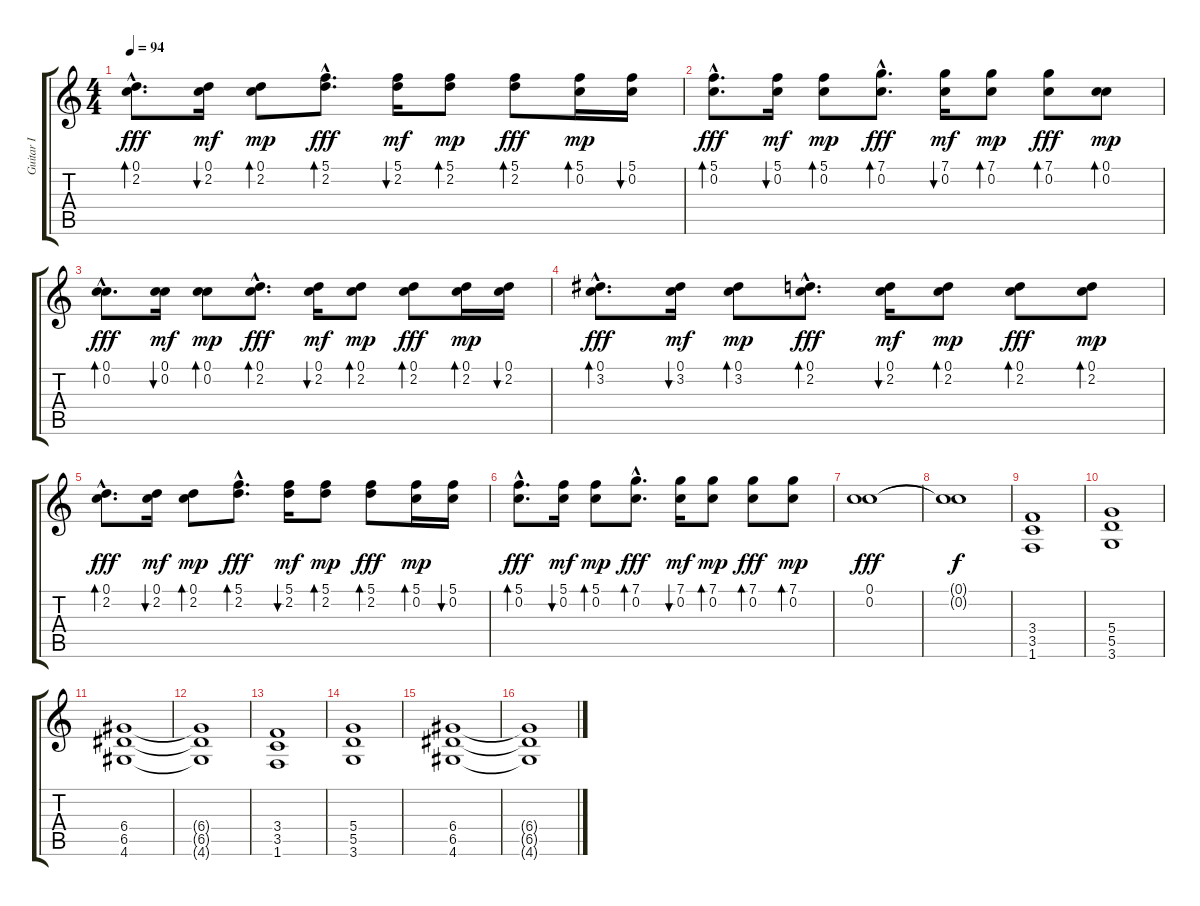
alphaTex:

\track ("Guitar I" "Guitar I") {instrument distortionguitar}
\staff {score tabs}
\tuning (C4 C4 G3 D3 A2 E2) {hide}
\ts (4 4)
\tempo 94
\clef g2
\ks c
(0.1{hac} 2.2{hac}).8{d bd 120 dy fff} (0.1 2.2).16{bu 120 dy mf} (0.1 2.2).8{bd 120 dy mp} (5.1{hac} 2.2{hac}).8{d bd 120 dy fff} (5.1 2.2).16{bu 120 dy mf} (5.1 2.2).8{bd 120 dy mp} (5.1 2.2).8{bd 120 dy fff} (5.1 0.2).16{bd 120 dy mp} (5.1 0.2).16{bu 120} |
(5.1{hac} 0.2{hac}).8{d bd 120 dy fff} (5.1 0.2).16{bu 120 dy mf} (5.1 0.2).8{bd 120 dy mp} (7.1{hac} 0.2{hac}).8{d bd 120 dy fff} (7.1 0.2).16{bu 120 dy mf} (7.1 0.2).8{bd 120 dy mp} (7.1 0.2).8{bd 120 dy fff} (0.1 0.2).8{bd 120 dy mp} |
(0.1{hac} 0.2{hac}).8{d bd 120 dy fff} (0.1 0.2).16{bu 120 dy mf} (0.1 0.2).8{bd 120 dy mp} (0.1{hac} 2.2{hac}).8{d bd 120 dy fff} (0.1 2.2).16{bu 120 dy mf} (0.1 2.2).8{bd 120 dy mp} (0.1 2.2).8{bd 120 dy fff} (0.1 2.2).16{bd 120 dy mp} (0.1 2.2).16{bu 120} |
(0.1{hac} 3.2{hac}).8{d bd 120 dy fff} (0.1 3.2).16{bu 120 dy mf} (0.1 3.2).8{bd 120 dy mp} (0.1{hac} 2.2{hac}).8{d bd 120 dy fff} (0.1 2.2).16{bu 120 dy mf} (0.1 2.2).8{bd 120 dy mp} (0.1 2.2).8{bd 120 dy fff} (0.1 2.2).8{bd 120 dy mp} |
(0.1{hac} 2.2{hac}).8{d bd 120 dy fff} (0.1 2.2).16{bu 120 dy mf} (0.1 2.2).8{bd 120 dy mp} (5.1{hac} 2.2{hac}).8{d bd 120 dy fff} (5.1 2.2).16{bu 120 dy mf} (5.1 2.2).8{bd 120 dy mp} (5.1 2.2).8{bd 120 dy fff} (5.1 0.2).16{bd 120 dy mp} (5.1 0.2).16{bu 120} |
(5.1{hac} 0.2{hac}).8{d bd 120 dy fff} (5.1 0.2).16{bu 120 dy mf} (5.1 0.2).8{bd 120 dy mp} (7.1{hac} 0.2{hac}).8{d bd 120 dy fff} (7.1 0.2).16{bu 120 dy mf} (7.1 0.2).8{bd 120 dy mp} (7.1 0.2).8{bd 120 dy fff} (7.1 0.2).8{bd 120 dy mp} |
(0.1 0.2).1{dy fff} |
(0.1{t} 0.2{t}).1{dy f} |
(3.4 3.5 1.6).1 |
(5.4 5.5 3.6).1 |
(6.4 6.5 4.6).1 |
(6.4{t} 6.5{t} 4.6{t}).1 |
(3.4 3.5 1.6).1 |
(5.4 5.5 3.6).1 |
(6.4 6.5 4.6).1 |
(6.4{t} 6.5{t} 4.6{t}).1
